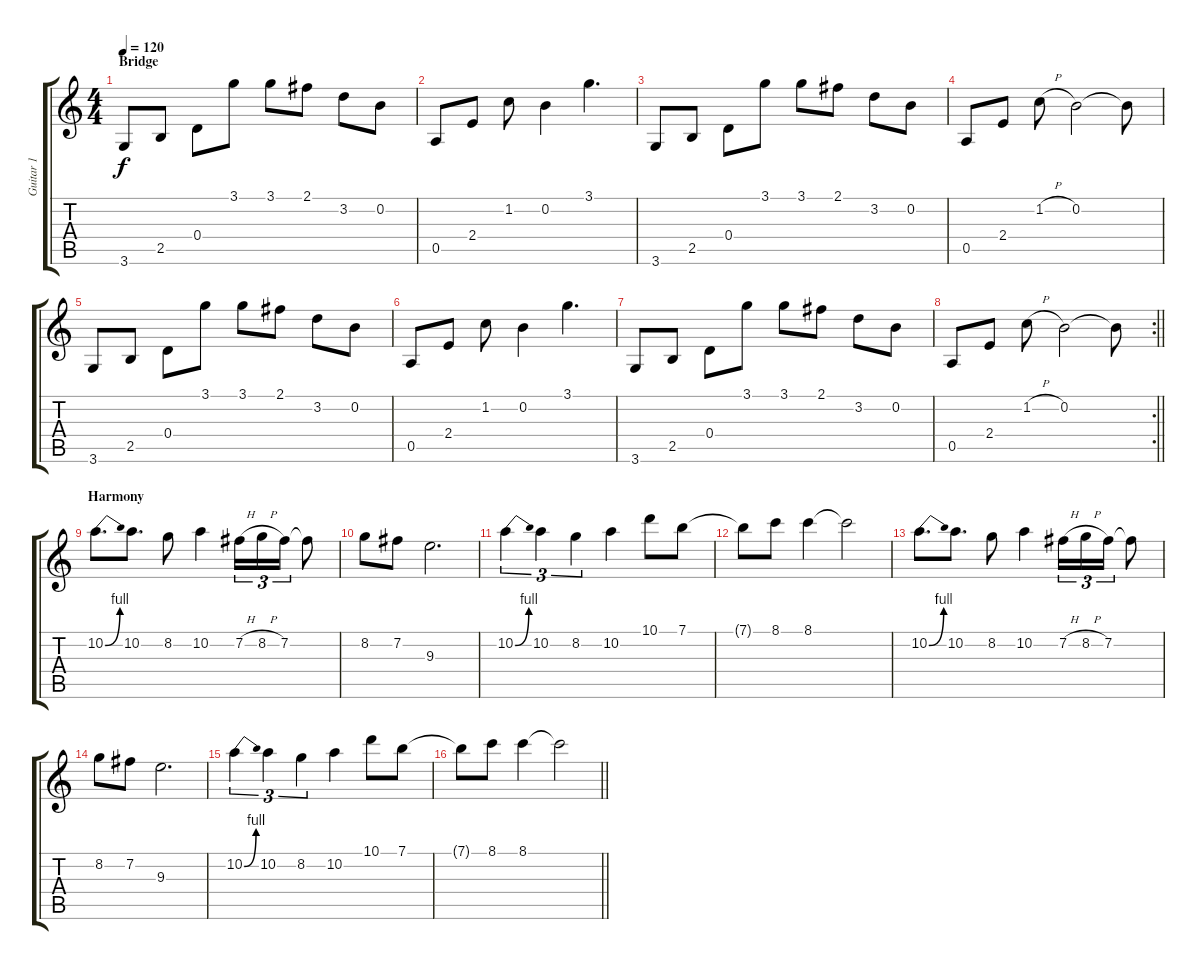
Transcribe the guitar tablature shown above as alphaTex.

\track ("Guitar 1" "Guitar 1") {instrument electricguitarclean}
\staff {score tabs}
\tuning (E4 B3 G3 D3 A2 E2) {hide}
\ts (4 4)
\section ("" "Bridge")
\tempo 120
\clef g2
\ks c
3.6.8{dy f balance 7} 2.5.8 0.4.8 3.1.8 3.1.8 2.1.8 3.2.8 0.2.8 |
0.5.8 2.4.8 1.2.8 0.2.4 3.1.4{d} |
3.6.8 2.5.8 0.4.8 3.1.8 3.1.8 2.1.8 3.2.8 0.2.8 |
0.5.8 2.4.8 1.2{h}.8 0.2.2 0.2{t}.8 |
3.6.8 2.5.8 0.4.8 3.1.8 3.1.8 2.1.8 3.2.8 0.2.8 |
0.5.8 2.4.8 1.2.8 0.2.4 3.1.4{d} |
3.6.8 2.5.8 0.4.8 3.1.8 3.1.8 2.1.8 3.2.8 0.2.8 |
\rc 2
\barLineRight lightlight
0.5.8 2.4.8 1.2{h}.8 0.2.2 0.2{t}.8 |
\section ("" "Harmony")
10.2{be (bend 0 0 60 4)}.8{d balance 4 instrument distortionguitar} 10.2.8{d} 8.2.8 10.2.4 7.2{h}.16{tu (3 2)} 8.2{h}.16{tu (3 2)} 7.2.16{tu (3 2)} 7.2{t}.8 |
8.2.8 7.2.8 9.3.2{d} |
10.2{be (bend 0 0 60 4)}.4{tu (3 2)} 10.2.4{tu (3 2)} 8.2.4{tu (3 2)} 10.2.4 10.1.8 7.1.8 |
7.1{t}.8 8.1.8 8.1.4 8.1{t}.2 |
10.2{be (bend 0 0 60 4)}.8{d} 10.2.8{d} 8.2.8 10.2.4 7.2{h}.16{tu (3 2)} 8.2{h}.16{tu (3 2)} 7.2.16{tu (3 2)} 7.2{t}.8 |
8.2.8 7.2.8 9.3.2{d} |
10.2{be (bend 0 0 60 4)}.4{tu (3 2)} 10.2.4{tu (3 2)} 8.2.4{tu (3 2)} 10.2.4 10.1.8 7.1.8 |
\barLineRight lightlight
7.1{t}.8 8.1.8 8.1.4 8.1{t}.2
